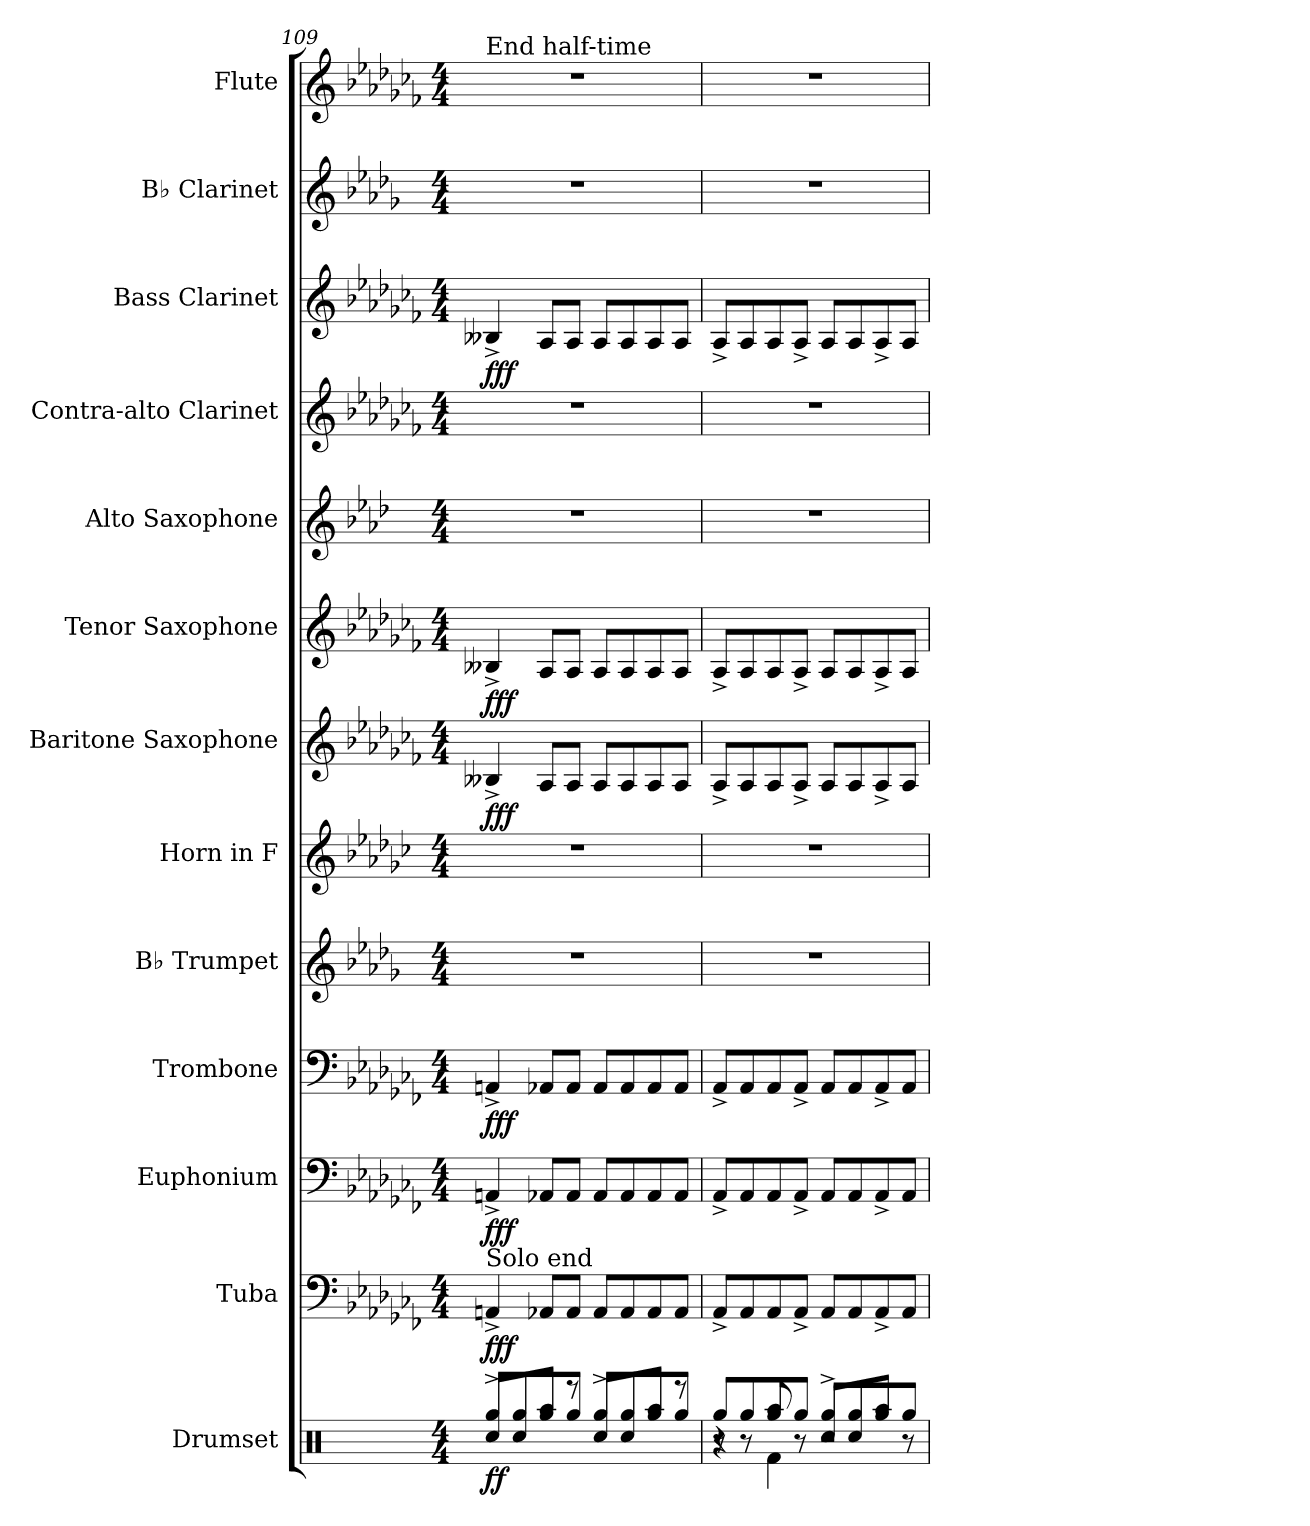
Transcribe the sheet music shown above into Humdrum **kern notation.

**kern	**dynam	**kern	**dynam	**kern	**dynam	**kern	**dynam	**kern	**kern	**kern	**dynam	**kern	**dynam	**kern	**kern	**kern	**dynam	**kern	**kern
*part13	*part13	*part12	*part12	*part11	*part11	*part10	*part10	*part9	*part8	*part7	*part7	*part6	*part6	*part5	*part4	*part3	*part3	*part2	*part1
*staff13	*staff13	*staff12	*staff12	*staff11	*staff11	*staff10	*staff10	*staff9	*staff8	*staff7	*staff7	*staff6	*staff6	*staff5	*staff4	*staff3	*staff3	*staff2	*staff1
*I"Drumset	*	*I"Tuba	*	*I"Euphonium	*	*I"Trombone	*	*I"B♭ Trumpet	*I"Horn in F	*I"Baritone Saxophone	*	*I"Tenor Saxophone	*	*I"Alto Saxophone	*I"Contra-alto Clarinet	*I"Bass Clarinet	*	*I"B♭ Clarinet	*I"Flute
*I'Drs.	*	*I'Tba.	*	*I'Euph.	*	*I'Tbn.	*	*I'B♭ Tpt.	*	*I'Bar. Sax.	*	*I'T. Sax.	*	*I'A. Sax.	*I'C-a. Cl.	*I'B. Cl.	*	*I'B♭ Cl.	*I'Fl.
*clefX	*	*clefF4	*	*clefF4	*	*clefF4	*	*clefG2	*clefG2	*clefG2	*	*clefG2	*	*clefG2	*clefG2	*clefG2	*	*clefG2	*clefG2
*	*	*	*	*	*	*	*	*ITrd1c2	*ITrd4c7	*ITrd12c21	*	*ITrd8c14	*	*ITrd5c9	*ITrd12c21	*ITrd8c14	*	*ITrd1c2	*
*k[]	*	*k[b-e-a-d-g-c-f-]	*	*k[b-e-a-d-g-c-f-]	*	*k[b-e-a-d-g-c-f-]	*	*k[b-e-a-d-g-c-f-]	*k[b-e-a-d-g-c-f-]	*k[b-e-a-d-g-c-f-]	*	*k[b-e-a-d-g-c-f-]	*	*k[b-e-a-d-g-c-f-]	*k[b-e-a-d-g-c-f-]	*k[b-e-a-d-g-c-f-]	*	*k[b-e-a-d-g-c-f-]	*k[b-e-a-d-g-c-f-]
*M4/4	*	*M4/4	*	*M4/4	*	*M4/4	*	*M4/4	*M4/4	*M4/4	*	*M4/4	*	*M4/4	*M4/4	*M4/4	*	*M4/4	*M4/4
=109	=109	=109	=109	=109	=109	=109	=109	=109	=109	=109	=109	=109	=109	=109	=109	=109	=109	=109	=109
*^	*	*	*	*	*	*	*	*	*	*	*	*	*	*	*	*	*	*	*
!	!	!	!	!	!	!	!	!	!	!	!	!	!	!	!	!	!	!	!	!LO:TX:a:t=End half-time
!	!	!	!LO:TX:a:t=Solo end	!	!	!	!	!	!	!	!	!	!	!	!	!	!	!	!	!
!	!	!LO:DY:b	!	!LO:DY:b	!	!LO:DY:b	!	!LO:DY:b	!	!	!	!LO:DY:b	!	!LO:DY:b	!	!	!	!LO:DY:b	!	!
8Rcc^/L	8Rgg/L	ff	4AAn^/	fff	4AAn^/	fff	4AAn^/	fff	1r	1r	4BB--X^/	fff	4BB--X^/	fff	1r	1r	4BB--X^/	fff	1r	1r
8Rcc/	8Rgg/	.	.	.	.	.	.	.	.	.	.	.	.	.	.	.	.	.	.	.
8Raa/J	8Rgg/	.	8AA-X/L	.	8AA-X/L	.	8AA-X/L	.	.	.	8AA-/L	.	8AA-/L	.	.	.	8AA-/L	.	.	.
8r	8Rgg/J	.	8AA-/J	.	8AA-/J	.	8AA-/J	.	.	.	8AA-/J	.	8AA-/J	.	.	.	8AA-/J	.	.	.
8Rcc^/L	8Rgg/L	.	8AA-/L	.	8AA-/L	.	8AA-/L	.	.	.	8AA-/L	.	8AA-/L	.	.	.	8AA-/L	.	.	.
8Rcc/	8Rgg/	.	8AA-/	.	8AA-/	.	8AA-/	.	.	.	8AA-/	.	8AA-/	.	.	.	8AA-/	.	.	.
8Raa/J	8Rgg/	.	8AA-/	.	8AA-/	.	8AA-/	.	.	.	8AA-/	.	8AA-/	.	.	.	8AA-/	.	.	.
8r	8Rgg/J	.	8AA-/J	.	8AA-/J	.	8AA-/J	.	.	.	8AA-/J	.	8AA-/J	.	.	.	8AA-/J	.	.	.
!!LO:PB:g=z
=110	=110	=110	=110	=110	=110	=110	=110	=110	=110	=110	=110	=110	=110	=110	=110	=110	=110	=110	=110	=110
*	*^	*	*	*	*	*	*	*	*	*	*	*	*	*	*	*	*	*	*	*
8r	4r	8Rgg/L	.	8AA-^/L	.	8AA-^/L	.	8AA-^/L	.	1r	1r	8AA-^/L	.	8AA-^/L	.	1r	1r	8AA-^/L	.	1r	1r
8r	.	8Rgg/	.	8AA-/	.	8AA-/	.	8AA-/	.	.	.	8AA-/	.	8AA-/	.	.	.	8AA-/	.	.	.
8Raa/	4Rf\	8Rgg/	.	8AA-/	.	8AA-/	.	8AA-/	.	.	.	8AA-/	.	8AA-/	.	.	.	8AA-/	.	.	.
8r	.	8Rgg/J	.	8AA-^/J	.	8AA-^/J	.	8AA-^/J	.	.	.	8AA-^/J	.	8AA-^/J	.	.	.	8AA-^/J	.	.	.
8Rcc^/L	2r	8Rgg/L	.	8AA-/L	.	8AA-/L	.	8AA-/L	.	.	.	8AA-/L	.	8AA-/L	.	.	.	8AA-/L	.	.	.
8Rcc/	.	8Rgg/	.	8AA-/	.	8AA-/	.	8AA-/	.	.	.	8AA-/	.	8AA-/	.	.	.	8AA-/	.	.	.
8Raa/J	.	8Rgg/	.	8AA-^/	.	8AA-^/	.	8AA-^/	.	.	.	8AA-^/	.	8AA-^/	.	.	.	8AA-^/	.	.	.
8r	.	8Rgg/J	.	8AA-/J	.	8AA-/J	.	8AA-/J	.	.	.	8AA-/J	.	8AA-/J	.	.	.	8AA-/J	.	.	.
*v	*v	*v	*	*	*	*	*	*	*	*	*	*	*	*	*	*	*	*	*	*	*
=	=	=	=	=	=	=	=	=	=	=	=	=	=	=	=	=	=	=	=
*-	*-	*-	*-	*-	*-	*-	*-	*-	*-	*-	*-	*-	*-	*-	*-	*-	*-	*-	*-
